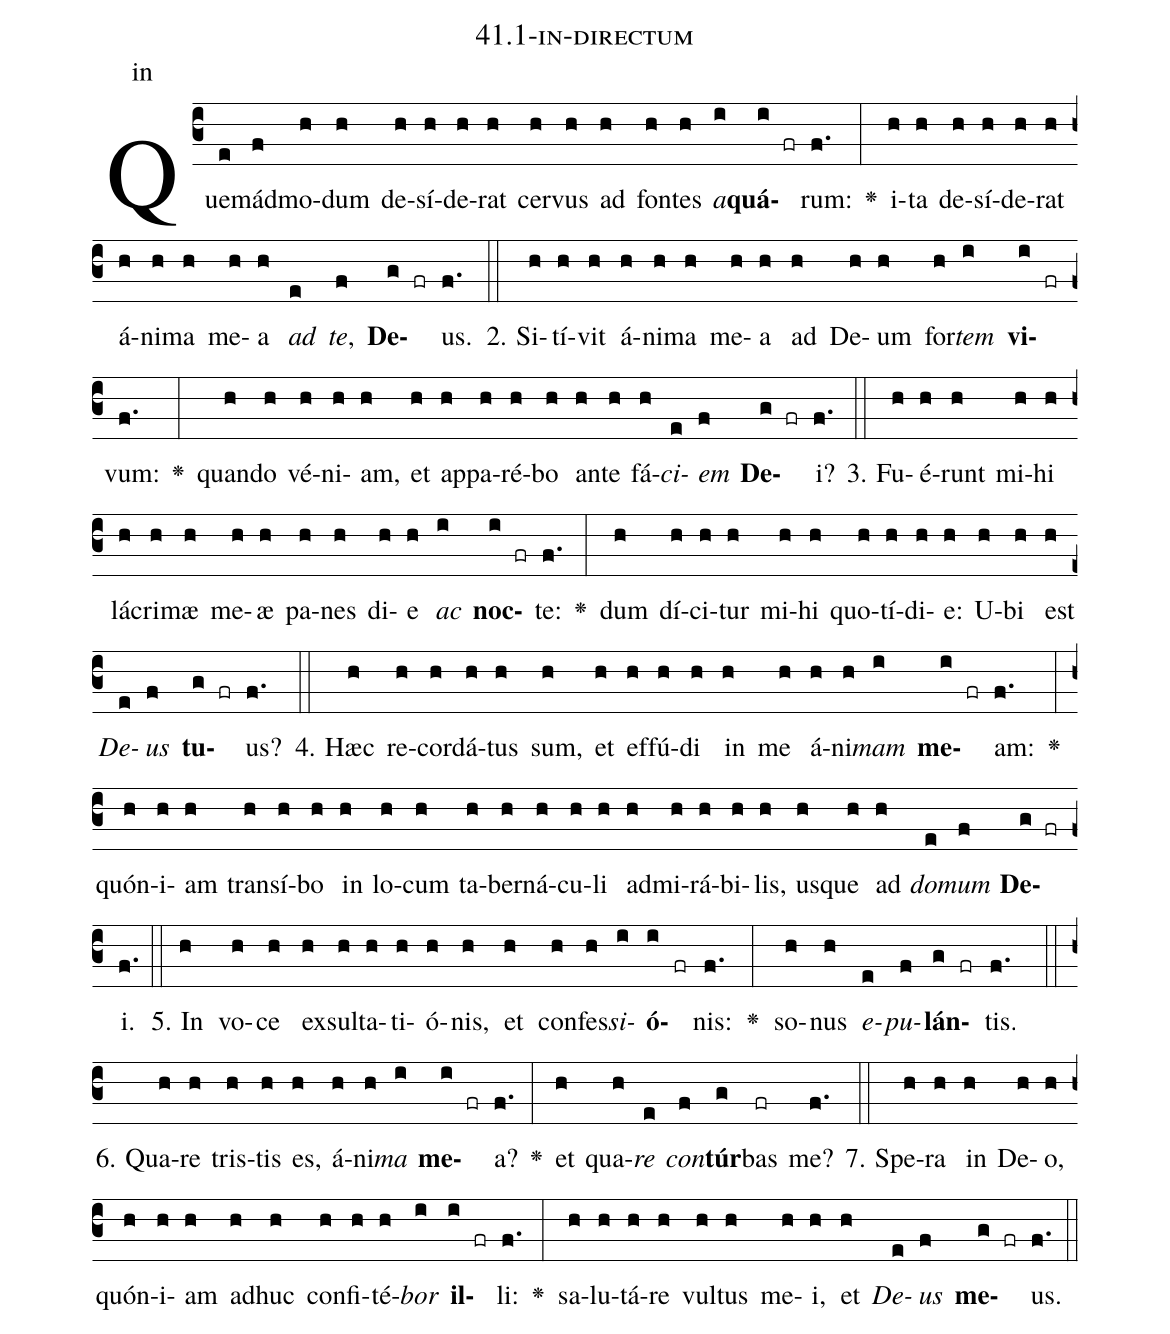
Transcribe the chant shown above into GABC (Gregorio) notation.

name: 41.1-in-directum;
annotation: in;
%%
(c3)Quem(e)ád(f)mo(h)dum(h) de(h)sí(h)de(h)rat(h) cer(h)vus(h) ad(h) fon(h)tes(h) <i>a</i>(i)<b>quá</b>(i fr)rum:(f.) <v>\greheightstar</v>(:) i(h)ta(h) de(h)sí(h)de(h)rat(h) á(h)ni(h)ma(h) me(h)a(h) <i>ad</i>(e) <i>te</i>,(f) <b>De</b>(g fr)us.(f.) (::)
2. Si(h)tí(h)vit(h) á(h)ni(h)ma(h) me(h)a(h) ad(h) De(h)um(h) for(h)<i>tem</i>(i) <b>vi</b>(i fr)vum:(f.) <v>\greheightstar</v>(:) quan(h)do(h) vé(h)ni(h)am,(h) et(h) ap(h)pa(h)ré(h)bo(h) an(h)te(h) fá(h)<i>ci</i>(e)<i>em</i>(f) <b>De</b>(g fr)i?(f.) (::)
3. Fu(h)é(h)runt(h) mi(h)hi(h) lá(h)cri(h)mæ(h) me(h)æ(h) pa(h)nes(h) di(h)e(h) <i>ac</i>(i) <b>noc</b>(i fr)te:(f.) <v>\greheightstar</v>(:) dum(h) dí(h)ci(h)tur(h) mi(h)hi(h) quo(h)tí(h)di(h)e:(h) U(h)bi(h) est(h) <i>De</i>(e)<i>us</i>(f) <b>tu</b>(g fr)us?(f.) (::)
4. Hæc(h) re(h)cor(h)dá(h)tus(h) sum,(h) et(h) ef(h)fú(h)di(h) in(h) me(h) á(h)ni(h)<i>mam</i>(i) <b>me</b>(i fr)am:(f.) <v>\greheightstar</v>(:) quón(h)i(h)am(h) trans(h)í(h)bo(h) in(h) lo(h)cum(h) ta(h)ber(h)ná(h)cu(h)li(h) ad(h)mi(h)rá(h)bi(h)lis,(h) us(h)que(h) ad(h) <i>do</i>(e)<i>mum</i>(f) <b>De</b>(g fr)i.(f.) (::)
5. In(h) vo(h)ce(h) ex(h)sul(h)ta(h)ti(h)ó(h)nis,(h) et(h) con(h)fes(h)<i>si</i>(i)<b>ó</b>(i fr)nis:(f.) <v>\greheightstar</v>(:) so(h)nus(h) <i>e</i>(e)<i>pu</i>(f)<b>lán</b>(g fr)tis.(f.) (::)
6. Qua(h)re(h) tris(h)tis(h) es,(h) á(h)ni(h)<i>ma</i>(i) <b>me</b>(i fr)a?(f.) <v>\greheightstar</v>(:) et(h) qua(h)<i>re</i>(e) <i>con</i>(f)<b>túr</b>(g)bas(fr) me?(f.) (::)
7. Spe(h)ra(h) in(h) De(h)o,(h) quón(h)i(h)am(h) ad(h)huc(h) con(h)fi(h)té(h)<i>bor</i>(i) <b>il</b>(i fr)li:(f.) <v>\greheightstar</v>(:) sa(h)lu(h)tá(h)re(h) vul(h)tus(h) me(h)i,(h) et(h) <i>De</i>(e)<i>us</i>(f) <b>me</b>(g fr)us.(f.) (::)
